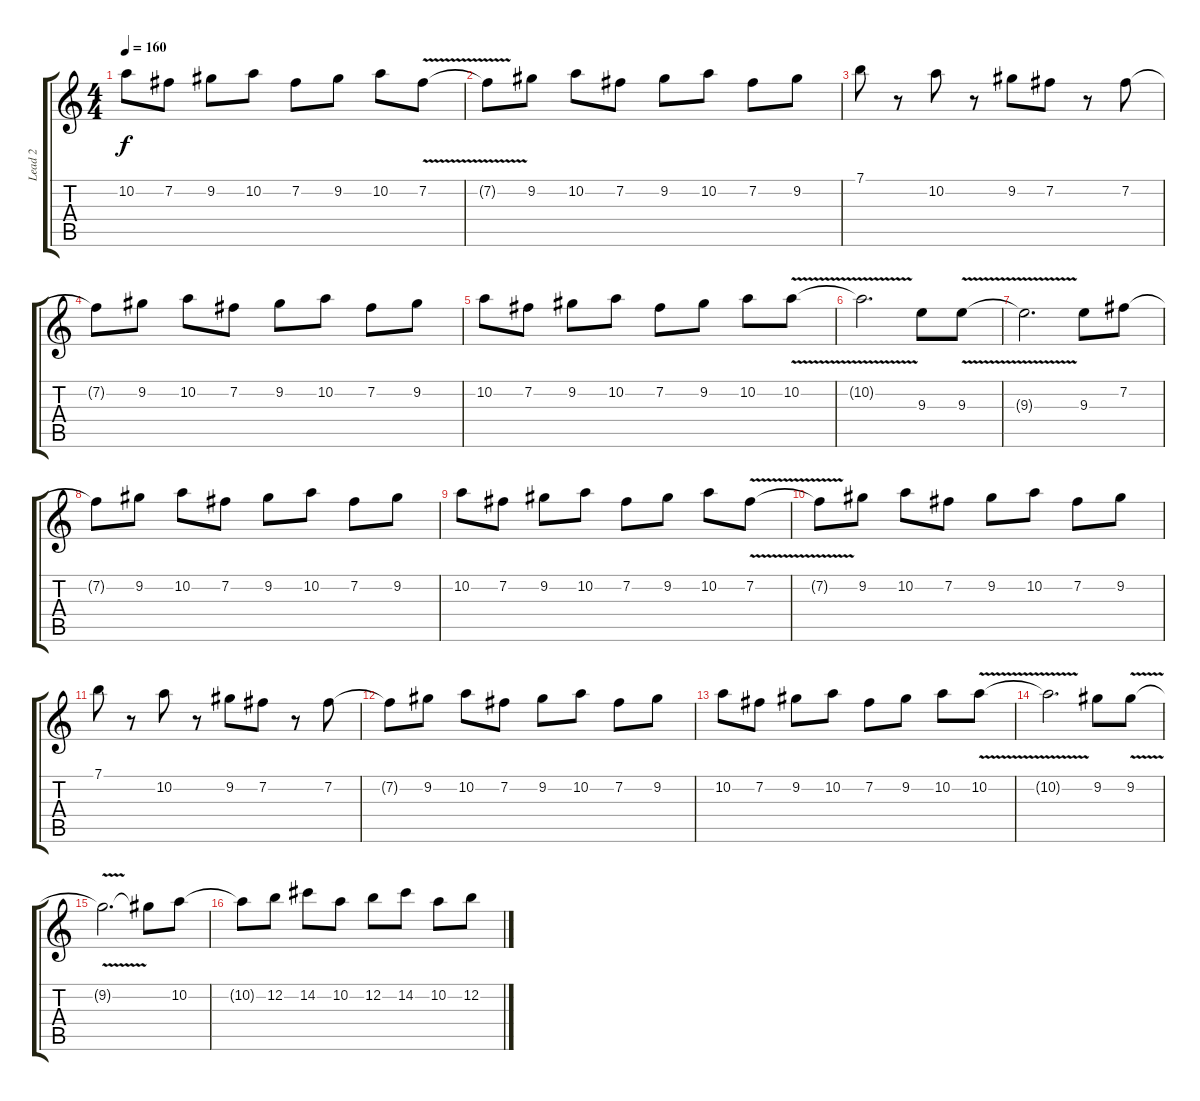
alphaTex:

\track ("Lead 2" "Lead 2") {instrument distortionguitar}
\staff {score tabs}
\tuning (E4 B3 G3 D3 A2 E2) {hide}
\ts (4 4)
\tempo 160
\clef g2
\ks c
10.2.8{dy f} 7.2.8 9.2.8 10.2.8 7.2.8 9.2.8 10.2.8 7.2{v}.8 |
7.2{t}.8 9.2.8 10.2.8 7.2.8 9.2.8 10.2.8 7.2.8 9.2.8 |
7.1.8 r.8 10.2.8 r.8 9.2.8 7.2.8 r.8 7.2.8 |
7.2{t}.8 9.2.8 10.2.8 7.2.8 9.2.8 10.2.8 7.2.8 9.2.8 |
10.2.8 7.2.8 9.2.8 10.2.8 7.2.8 9.2.8 10.2.8 10.2{v}.8 |
10.2{t}.2{d} 9.3.8 9.3{v}.8 |
9.3{t}.2{d} 9.3.8 7.2.8 |
7.2{t}.8 9.2.8 10.2.8 7.2.8 9.2.8 10.2.8 7.2.8 9.2.8 |
10.2.8 7.2.8 9.2.8 10.2.8 7.2.8 9.2.8 10.2.8 7.2{v}.8 |
7.2{t}.8 9.2.8 10.2.8 7.2.8 9.2.8 10.2.8 7.2.8 9.2.8 |
7.1.8 r.8 10.2.8 r.8 9.2.8 7.2.8 r.8 7.2.8 |
7.2{t}.8 9.2.8 10.2.8 7.2.8 9.2.8 10.2.8 7.2.8 9.2.8 |
10.2.8 7.2.8 9.2.8 10.2.8 7.2.8 9.2.8 10.2.8 10.2{v}.8 |
10.2{t}.2{d} 9.2.8 9.2{v}.8 |
9.2{t}.2{d} 9.2{t}.8 10.2.8 |
10.2{t}.8 12.2.8 14.2.8 10.2.8 12.2.8 14.2.8 10.2.8 12.2.8
